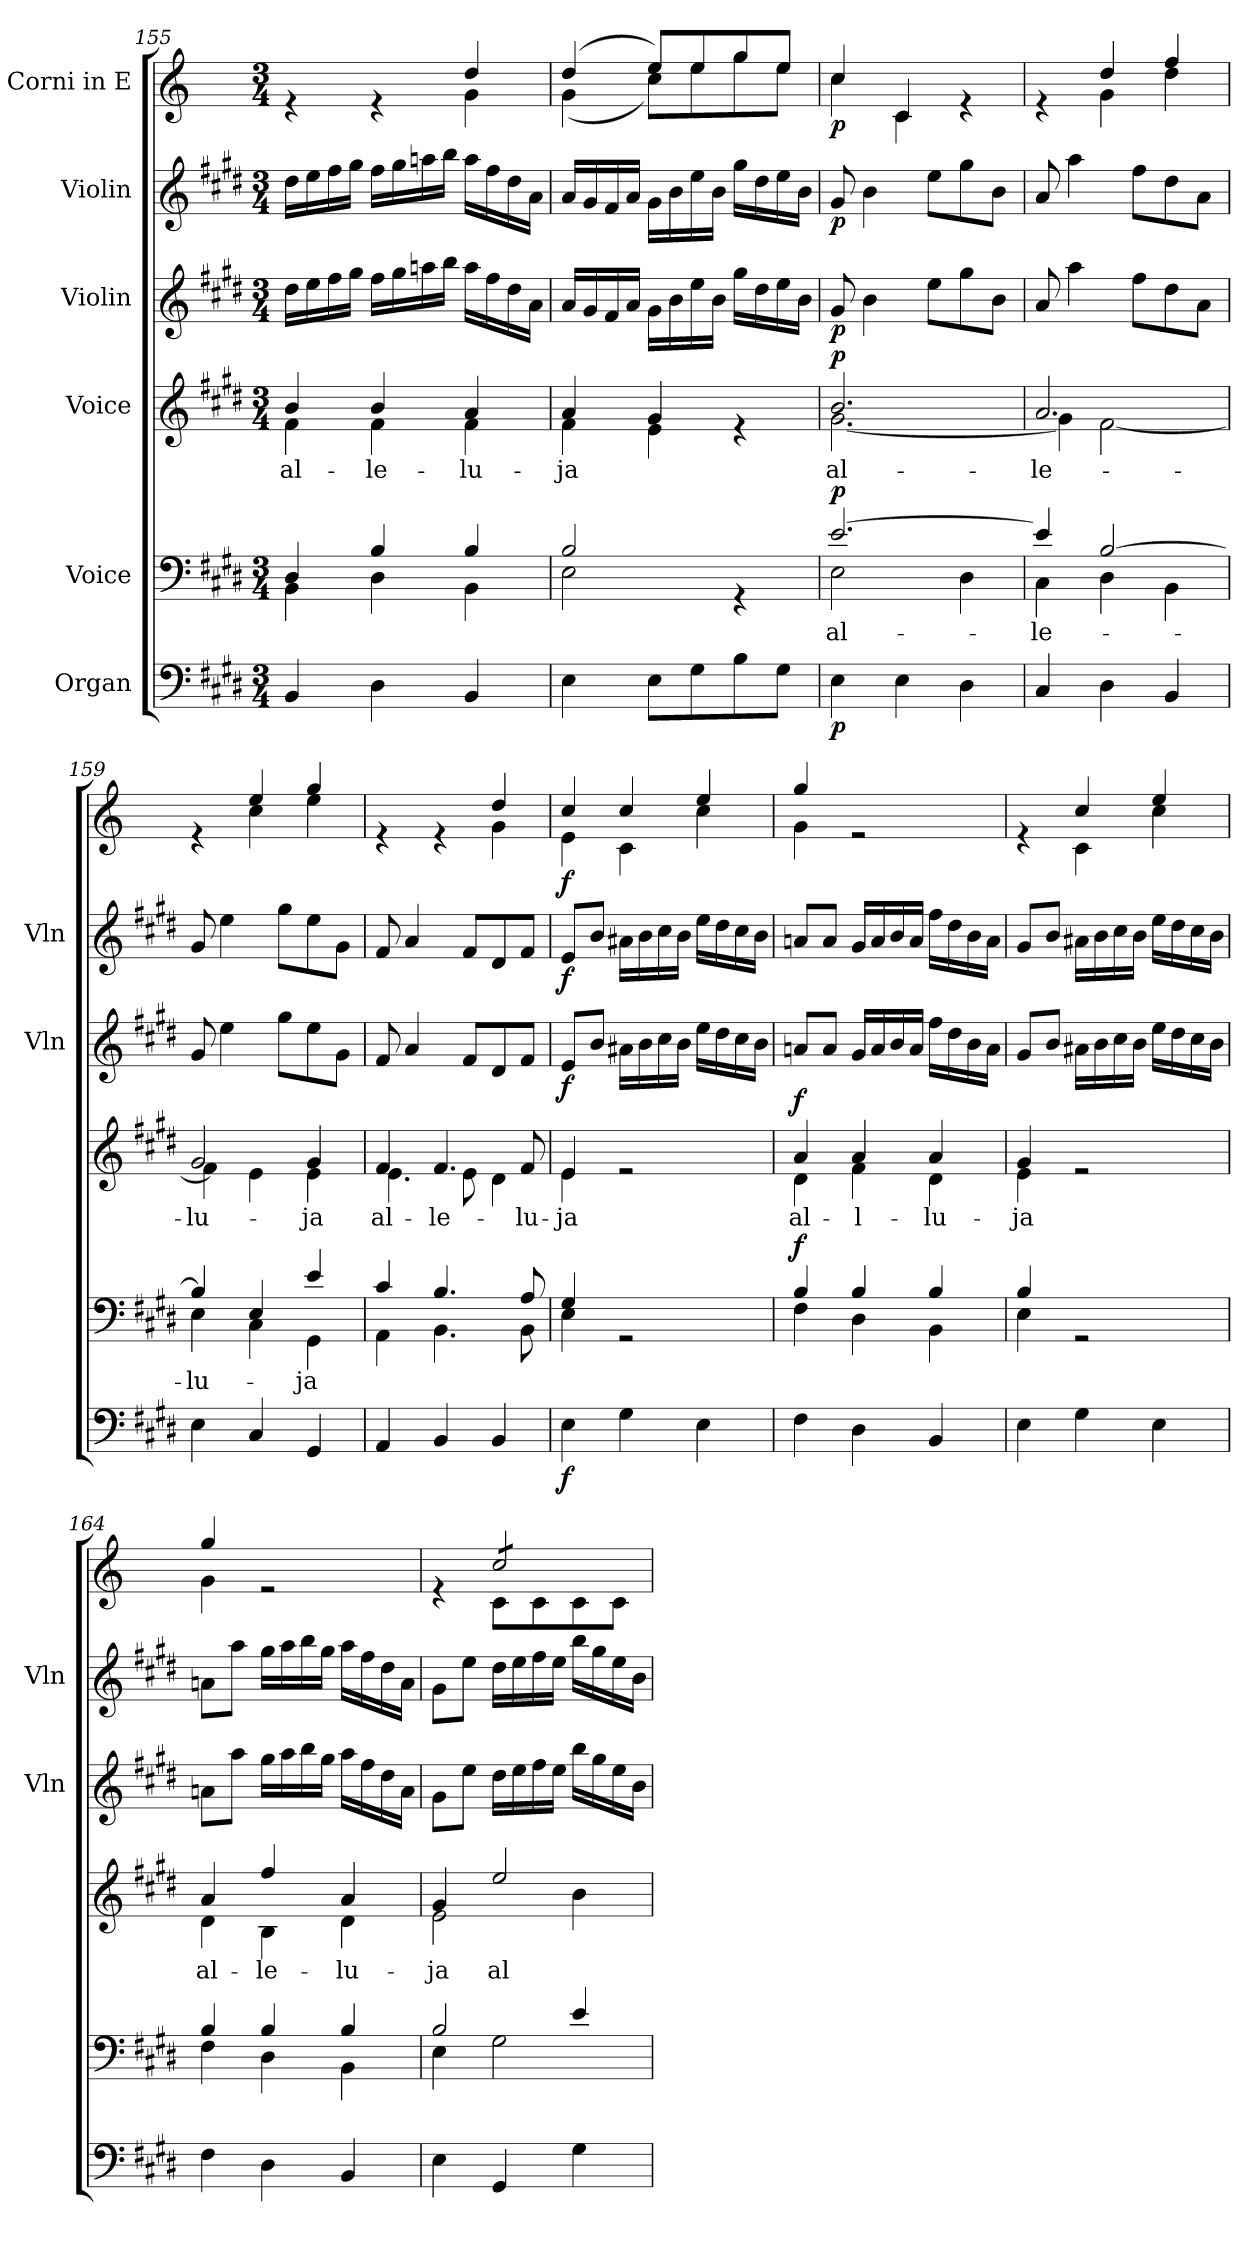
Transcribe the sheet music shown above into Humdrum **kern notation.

**kern	**dynam	**kern	**text	**dynam	**kern	**text	**dynam	**kern	**dynam	**kern	**dynam	**kern	**dynam
*part6	*part6	*part5	*part5	*part5	*part4	*part4	*part4	*part3	*part3	*part2	*part2	*part1	*part1
*staff6	*staff6	*staff5	*staff5	*staff5	*staff4	*staff4	*staff4	*staff3	*staff3	*staff2	*staff2	*staff1	*staff1
*I"Organ	*	*I"Voice	*	*	*I"Voice	*	*	*I"Violin	*	*I"Violin	*	*I"Corni in E	*
*	*	*	*	*	*	*	*	*I'Vln	*	*I'Vln	*	*	*
*clefF4	*	*clefF4	*	*	*clefG2	*	*	*clefG2	*	*clefG2	*	*clefG2	*
*	*	*	*	*	*	*	*	*	*	*	*	*ITrd5c8	*
*k[f#c#g#d#]	*	*k[f#c#g#d#]	*	*	*k[f#c#g#d#]	*	*	*k[f#c#g#d#]	*	*k[f#c#g#d#]	*	*k[f#c#g#d#]	*
*M3/4	*	*M3/4	*	*	*M3/4	*	*	*M3/4	*	*M3/4	*	*M3/4	*
=155	=155	=155	=155	=155	=155	=155	=155	=155	=155	=155	=155	=155	=155
*	*	*^	*	*	*	*	*	*	*	*	*	*	*
!	!	!	!	!	!	!	!LO:LY:b	!	!	!	!	!	!	!
*	*	*	*	*	*	*^	*	*	*	*	*	*	*^	*
4BB/	.	4D#/	4BB\	.	.	4b/	4f#\	al-	.	16dd#\LL	.	16dd#\LL	.	4re	2ryy	.
.	.	.	.	.	.	.	.	.	.	16ee\	.	16ee\	.	.	.	.
.	.	.	.	.	.	.	.	.	.	16ff#\	.	16ff#\	.	.	.	.
.	.	.	.	.	.	.	.	.	.	16gg#\JJ	.	16gg#\JJ	.	.	.	.
!	!	!	!	!	!	!	!	!LO:LY:b	!	!	!	!	!	!	!	!
4D#\	.	4B/	4D#\	.	.	4b/	4f#\	-le-	.	16ff#\LL	.	16ff#\LL	.	4re	.	.
.	.	.	.	.	.	.	.	.	.	16gg#\	.	16gg#\	.	.	.	.
.	.	.	.	.	.	.	.	.	.	16aan\	.	16aan\	.	.	.	.
.	.	.	.	.	.	.	.	.	.	16bb\JJ	.	16bb\JJ	.	.	.	.
!	!	!	!	!	!	!	!	!LO:LY:b	!	!	!	!	!	!	!	!
4BB/	.	4B/	4BB\	.	.	4a/	4f#\	-lu-	.	16aa\LL	.	16aa\LL	.	4f#/	4B\	.
.	.	.	.	.	.	.	.	.	.	16ff#\	.	16ff#\	.	.	.	.
.	.	.	.	.	.	.	.	.	.	16dd#\	.	16dd#\	.	.	.	.
.	.	.	.	.	.	.	.	.	.	16a\JJ	.	16a\JJ	.	.	.	.
=156	=156	=156	=156	=156	=156	=156	=156	=156	=156	=156	=156	=156	=156	=156	=156	=156
!	!	!	!	!	!	!	!	!LO:LY:b	!	!	!	!	!	!	!	!
4E\	.	2B/	2E\	.	.	4a/	4f#\	-ja	.	16a/LL	.	16a/LL	.	(4f#/	(4B\	.
.	.	.	.	.	.	.	.	.	.	16g#/	.	16g#/	.	.	.	.
.	.	.	.	.	.	.	.	.	.	16f#/	.	16f#/	.	.	.	.
.	.	.	.	.	.	.	.	.	.	16a/JJ	.	16a/JJ	.	.	.	.
8E\L	.	.	.	.	.	4g#/	4e\	.	.	16g#\LL	.	16g#\LL	.	8g#/L)	8e\L)	.
.	.	.	.	.	.	.	.	.	.	16b\	.	16b\	.	.	.	.
8G#\	.	.	.	.	.	.	.	.	.	16ee\	.	16ee\	.	8g#/	8g#\	.
.	.	.	.	.	.	.	.	.	.	16b\JJ	.	16b\JJ	.	.	.	.
8B\	.	4rGG	4ryy	.	.	4re	4ryy	.	.	16gg#\LL	.	16gg#\LL	.	8b/	8b\	.
.	.	.	.	.	.	.	.	.	.	16dd#\	.	16dd#\	.	.	.	.
8G#\J	.	.	.	.	.	.	.	.	.	16ee\	.	16ee\	.	8g#/J	8g#\J	.
.	.	.	.	.	.	.	.	.	.	16b\JJ	.	16b\JJ	.	.	.	.
=157	=157	=157	=157	=157	=157	=157	=157	=157	=157	=157	=157	=157	=157	=157	=157	=157
!	!LO:DY:b	!	!	!LO:LY:b	!LO:DY:b	!	!	!LO:LY:b	!LO:DY:b	!	!LO:DY:b	!	!LO:DY:b	!	!	!LO:DY:b
4E\	p	[2.e/	2E\	al-	p	2.b/	[2.g#\	al-	p	8g#/	p	8g#/	p	4e/	4e\	p
.	.	.	.	.	.	.	.	.	.	4b\	.	4b\	.	.	.	.
4E\	.	.	.	.	.	.	.	.	.	.	.	.	.	4E/	4E\	.
.	.	.	.	.	.	.	.	.	.	8ee\L	.	8ee\L	.	.	.	.
4D#\	.	.	4D#\	.	.	.	.	.	.	8gg#\	.	8gg#\	.	4re	4ryy	.
.	.	.	.	.	.	.	.	.	.	8b\J	.	8b\J	.	.	.	.
!!LO:LB:g=z	!!
=158	=158	=158	=158	=158	=158	=158	=158	=158	=158	=158	=158	=158	=158	=158	=158	=158
!	!	!	!	!LO:LY:b	!	!	!	!LO:LY:b	!	!	!	!	!	!	!	!
4C#/	.	4e/]	4C#\	-le-	.	2.a/	4g#\]	-le-	.	8a/	.	8a/	.	4re	4ryy	.
.	.	.	.	.	.	.	.	.	.	4aa\	.	4aa\	.	.	.	.
4D#\	.	[2B/	4D#\	.	.	.	[2f#\	.	.	.	.	.	.	4f#/	4B\	.
.	.	.	.	.	.	.	.	.	.	8ff#\L	.	8ff#\L	.	.	.	.
4BB/	.	.	4BB\	.	.	.	.	.	.	8dd#\	.	8dd#\	.	4a/	4f#\	.
.	.	.	.	.	.	.	.	.	.	8a\J	.	8a\J	.	.	.	.
=159	=159	=159	=159	=159	=159	=159	=159	=159	=159	=159	=159	=159	=159	=159	=159	=159
!	!	!	!	!LO:LY:b	!	!	!	!LO:LY:b	!	!	!	!	!	!	!	!
4E\	.	4B/]	4E\	-lu-	.	2g#/	4f#\]	-lu-	.	8g#/	.	8g#/	.	4re	4ryy	.
.	.	.	.	.	.	.	.	.	.	4ee\	.	4ee\	.	.	.	.
4C#/	.	4E/	4C#\	.	.	.	4e\	.	.	.	.	.	.	4g#/	4e\	.
.	.	.	.	.	.	.	.	.	.	8gg#\L	.	8gg#\L	.	.	.	.
!	!	!	!	!LO:LY:b	!	!	!	!LO:LY:b	!	!	!	!	!	!	!	!
4GG#/	.	4e/	4GG#\	-ja	.	4g#/	4e\	-ja	.	8ee\	.	8ee\	.	4b/	4g#\	.
.	.	.	.	.	.	.	.	.	.	8g#\J	.	8g#\J	.	.	.	.
=160	=160	=160	=160	=160	=160	=160	=160	=160	=160	=160	=160	=160	=160	=160	=160	=160
!	!	!	!	!	!	!	!	!LO:LY:b	!	!	!	!	!	!	!	!
4AA/	.	4c#/	4AA\	.	.	4f#/	4.e\	al-	.	8f#/	.	8f#/	.	4re	2ryy	.
.	.	.	.	.	.	.	.	.	.	4a/	.	4a/	.	.	.	.
!	!	!	!	!	!	!	!	!LO:LY:b	!	!	!	!	!	!	!	!
4BB/	.	4.B/	4.BB\	.	.	4.f#/	.	-le-	.	.	.	.	.	4re	.	.
.	.	.	.	.	.	.	8e\	.	.	8f#/L	.	8f#/L	.	.	.	.
4BB/	.	.	.	.	.	.	4d#\	.	.	8d#/	.	8d#/	.	4f#/	4B\	.
!	!	!	!	!	!	!	!	!LO:LY:b	!	!	!	!	!	!	!	!
.	.	8A/	8BB\	.	.	8f#/	.	-lu-	.	8f#/J	.	8f#/J	.	.	.	.
=161	=161	=161	=161	=161	=161	=161	=161	=161	=161	=161	=161	=161	=161	=161	=161	=161
!	!LO:DY:b	!	!	!	!	!	!	!LO:LY:b	!	!	!LO:DY:b	!	!LO:DY:b	!	!	!LO:DY:b
4E\	f	4G#/	4E\	.	.	4e/	4e\	-ja	.	8e/L	f	8e/L	f	4e/	4G#\	f
.	.	.	.	.	.	.	.	.	.	8b/J	.	8b/J	.	.	.	.
4G#\	.	2rGG	2ryy	.	.	2re	2ryy	.	.	16a#X\LL	.	16a#X\LL	.	4e/	4E\	.
.	.	.	.	.	.	.	.	.	.	16b\	.	16b\	.	.	.	.
.	.	.	.	.	.	.	.	.	.	16cc#\	.	16cc#\	.	.	.	.
.	.	.	.	.	.	.	.	.	.	16b\JJ	.	16b\JJ	.	.	.	.
4E\	.	.	.	.	.	.	.	.	.	16ee\LL	.	16ee\LL	.	4g#/	4e\	.
.	.	.	.	.	.	.	.	.	.	16dd#\	.	16dd#\	.	.	.	.
.	.	.	.	.	.	.	.	.	.	16cc#\	.	16cc#\	.	.	.	.
.	.	.	.	.	.	.	.	.	.	16b\JJ	.	16b\JJ	.	.	.	.
=162	=162	=162	=162	=162	=162	=162	=162	=162	=162	=162	=162	=162	=162	=162	=162	=162
!	!	!	!	!	!LO:DY:b	!	!	!LO:LY:b	!LO:DY:b	!	!	!	!	!	!	!
4F#\	.	4B/	4F#\	.	f	4a/	4d#\	al-	f	8an/L	.	8an/L	.	4b/	4B\	.
.	.	.	.	.	.	.	.	.	.	8a/J	.	8a/J	.	.	.	.
!	!	!	!	!	!	!	!	!LO:LY:b	!	!	!	!	!	!	!	!
4D#\	.	4B/	4D#\	.	.	4a/	4f#\	-l-	.	16g#/LL	.	16g#/LL	.	2re	2ryy	.
.	.	.	.	.	.	.	.	.	.	16a/	.	16a/	.	.	.	.
.	.	.	.	.	.	.	.	.	.	16b/	.	16b/	.	.	.	.
.	.	.	.	.	.	.	.	.	.	16a/JJ	.	16a/JJ	.	.	.	.
!	!	!	!	!	!	!	!	!LO:LY:b	!	!	!	!	!	!	!	!
4BB/	.	4B/	4BB\	.	.	4a/	4d#\	-lu-	.	16ff#\LL	.	16ff#\LL	.	.	.	.
.	.	.	.	.	.	.	.	.	.	16dd#\	.	16dd#\	.	.	.	.
.	.	.	.	.	.	.	.	.	.	16b\	.	16b\	.	.	.	.
.	.	.	.	.	.	.	.	.	.	16a\JJ	.	16a\JJ	.	.	.	.
!!LO:PB:g=z	!!
=163	=163	=163	=163	=163	=163	=163	=163	=163	=163	=163	=163	=163	=163	=163	=163	=163
!	!	!	!	!	!	!	!	!LO:LY:b	!	!	!	!	!	!	!	!
4E\	.	4B/	4E\	.	.	4g#/	4e\	-ja	.	8g#/L	.	8g#/L	.	4re	4ryy	.
.	.	.	.	.	.	.	.	.	.	8b/J	.	8b/J	.	.	.	.
4G#\	.	2rGG	2ryy	.	.	2re	2ryy	.	.	16a#X\LL	.	16a#X\LL	.	4e/	4E\	.
.	.	.	.	.	.	.	.	.	.	16b\	.	16b\	.	.	.	.
.	.	.	.	.	.	.	.	.	.	16cc#\	.	16cc#\	.	.	.	.
.	.	.	.	.	.	.	.	.	.	16b\JJ	.	16b\JJ	.	.	.	.
4E\	.	.	.	.	.	.	.	.	.	16ee\LL	.	16ee\LL	.	4g#/	4e\	.
.	.	.	.	.	.	.	.	.	.	16dd#\	.	16dd#\	.	.	.	.
.	.	.	.	.	.	.	.	.	.	16cc#\	.	16cc#\	.	.	.	.
.	.	.	.	.	.	.	.	.	.	16b\JJ	.	16b\JJ	.	.	.	.
=164	=164	=164	=164	=164	=164	=164	=164	=164	=164	=164	=164	=164	=164	=164	=164	=164
!	!	!	!	!	!	!	!	!LO:LY:b	!	!	!	!	!	!	!	!
4F#\	.	4B/	4F#\	.	.	4a/	4d#\	al-	.	8an\L	.	8an\L	.	4b/	4B\	.
.	.	.	.	.	.	.	.	.	.	8aa\J	.	8aa\J	.	.	.	.
!	!	!	!	!	!	!	!	!LO:LY:b	!	!	!	!	!	!	!	!
4D#\	.	4B/	4D#\	.	.	4ff#/	4B\	-le-	.	16gg#\LL	.	16gg#\LL	.	2re	2ryy	.
.	.	.	.	.	.	.	.	.	.	16aa\	.	16aa\	.	.	.	.
.	.	.	.	.	.	.	.	.	.	16bb\	.	16bb\	.	.	.	.
.	.	.	.	.	.	.	.	.	.	16gg#\JJ	.	16gg#\JJ	.	.	.	.
!	!	!	!	!	!	!	!	!LO:LY:b	!	!	!	!	!	!	!	!
4BB/	.	4B/	4BB\	.	.	4a/	4d#\	-lu-	.	16aa\LL	.	16aa\LL	.	.	.	.
.	.	.	.	.	.	.	.	.	.	16ff#\	.	16ff#\	.	.	.	.
.	.	.	.	.	.	.	.	.	.	16dd#\	.	16dd#\	.	.	.	.
.	.	.	.	.	.	.	.	.	.	16a\JJ	.	16a\JJ	.	.	.	.
=165	=165	=165	=165	=165	=165	=165	=165	=165	=165	=165	=165	=165	=165	=165	=165	=165
!	!	!	!	!	!	!	!	!LO:LY:b	!	!	!	!	!	!	!	!
4E\	.	2B/	4E\	.	.	4g#/	2e\	-ja	.	8g#\L	.	8g#\L	.	4re	4ryy	.
.	.	.	.	.	.	.	.	.	.	8ee\J	.	8ee\J	.	.	.	.
!	!	!	!	!	!	!	!	!LO:LY:b	!	!	!	!	!	!	!	!
*	*	*	*	*	*	*	*	*	*	*	*	*	*	*tremolo	*	*
4GG#/	.	.	2G#\	.	.	2ee/	.	al-	.	16dd#\LL	.	16dd#\LL	.	8e/L	8E\L	.
.	.	.	.	.	.	.	.	.	.	16ee\	.	16ee\	.	.	.	.
.	.	.	.	.	.	.	.	.	.	16ff#\	.	16ff#\	.	8e/	8E\	.
.	.	.	.	.	.	.	.	.	.	16ee\JJ	.	16ee\JJ	.	.	.	.
4G#\	.	4e/	.	.	.	.	4b\	.	.	16bb\LL	.	16bb\LL	.	8e/	8E\	.
.	.	.	.	.	.	.	.	.	.	16gg#\	.	16gg#\	.	.	.	.
.	.	.	.	.	.	.	.	.	.	16ee\	.	16ee\	.	8e/J	8E\J	.
*	*	*	*	*	*	*	*	*	*	*	*	*	*	*Xtremolo	*	*
.	.	.	.	.	.	.	.	.	.	16b\JJ	.	16b\JJ	.	.	.	.
*	*	*v	*v	*	*	*	*	*	*	*	*	*	*	*v	*v	*
*	*	*	*	*	*v	*v	*	*	*	*	*	*	*	*
=	=	=	=	=	=	=	=	=	=	=	=	=	=
*-	*-	*-	*-	*-	*-	*-	*-	*-	*-	*-	*-	*-	*-
